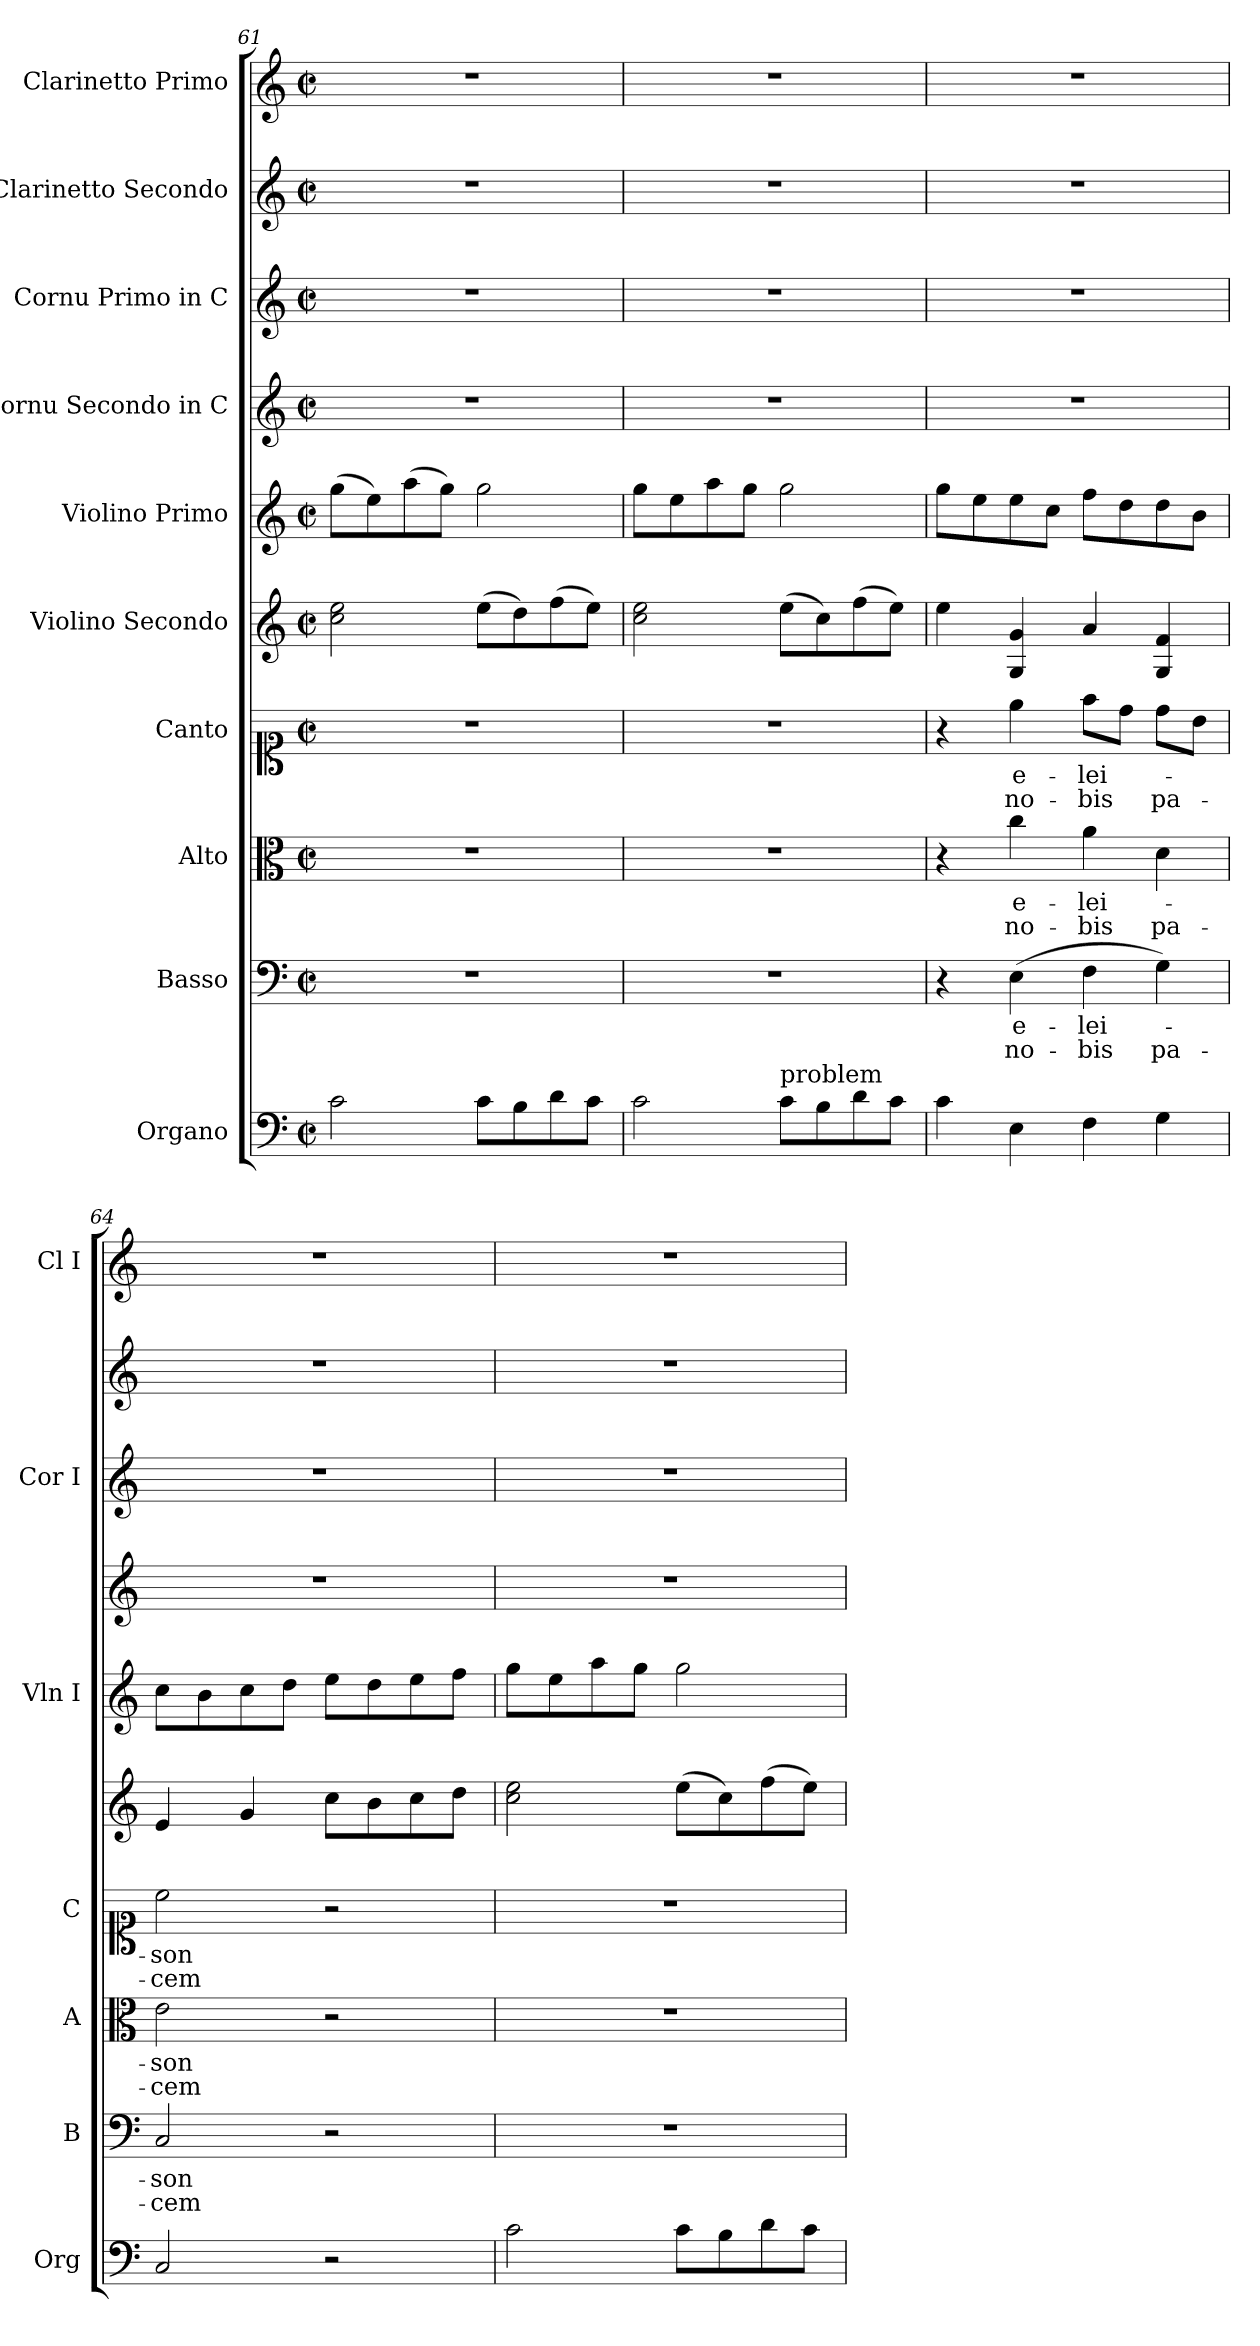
**kern	**kern	**text	**text	**kern	**text	**text	**kern	**text	**text	**kern	**kern	**kern	**kern	**kern	**kern
*part10	*part9	*part9	*part9	*part8	*part8	*part8	*part7	*part7	*part7	*part6	*part5	*part4	*part3	*part2	*part1
*staff10	*staff9	*staff9	*staff9	*staff8	*staff8	*staff8	*staff7	*staff7	*staff7	*staff6	*staff5	*staff4	*staff3	*staff2	*staff1
*I"Organo	*I"Basso	*	*	*I"Alto	*	*	*I"Canto	*	*	*I"Violino Secondo	*I"Violino Primo	*I"Cornu Secondo in C	*I"Cornu Primo in C	*I"Clarinetto Secondo	*I"Clarinetto Primo
*I'Org	*I'B	*	*	*I'A	*	*	*I'C	*	*	*	*I'Vln I	*	*I'Cor I	*	*I'Cl I
*clefF4	*clefF4	*	*	*clefC3	*	*	*clefC1	*	*	*clefG2	*clefG2	*clefG2	*clefG2	*clefG2	*clefG2
*k[]	*k[]	*	*	*k[]	*	*	*k[]	*	*	*k[]	*k[]	*k[]	*k[]	*k[]	*k[]
*M2/2	*M2/2	*	*	*M2/2	*	*	*M2/2	*	*	*M2/2	*M2/2	*M2/2	*M2/2	*M2/2	*M2/2
*met(c|)	*met(c|)	*	*	*met(c|)	*	*	*met(c|)	*	*	*met(c|)	*met(c|)	*met(c|)	*met(c|)	*met(c|)	*met(c|)
=61	=61	=61	=61	=61	=61	=61	=61	=61	=61	=61	=61	=61	=61	=61	=61
2c	1r	.	.	1r	.	.	1r	.	.	2cc 2ee	(>8ggL	1r	1r	1r	1r
.	.	.	.	.	.	.	.	.	.	.	8ee)	.	.	.	.
.	.	.	.	.	.	.	.	.	.	.	(>8aa	.	.	.	.
.	.	.	.	.	.	.	.	.	.	.	8ggJ)	.	.	.	.
8cL	.	.	.	.	.	.	.	.	.	(>8eeL	2gg	.	.	.	.
8B	.	.	.	.	.	.	.	.	.	8dd)	.	.	.	.	.
8d	.	.	.	.	.	.	.	.	.	(>8ff	.	.	.	.	.
8cJ	.	.	.	.	.	.	.	.	.	8eeJ)	.	.	.	.	.
=62	=62	=62	=62	=62	=62	=62	=62	=62	=62	=62	=62	=62	=62	=62	=62
2c	1r	.	.	1r	.	.	1r	.	.	2cc 2ee	8ggL	1r	1r	1r	1r
.	.	.	.	.	.	.	.	.	.	.	8ee	.	.	.	.
.	.	.	.	.	.	.	.	.	.	.	8aa	.	.	.	.
.	.	.	.	.	.	.	.	.	.	.	8ggJ	.	.	.	.
!LO:TX:a:t=problem	!	!	!	!	!	!	!	!	!	!	!	!	!	!	!
8cL	.	.	.	.	.	.	.	.	.	(>8eeL	2gg	.	.	.	.
8B	.	.	.	.	.	.	.	.	.	8cc)	.	.	.	.	.
8d	.	.	.	.	.	.	.	.	.	(>8ff	.	.	.	.	.
8cJ	.	.	.	.	.	.	.	.	.	8eeJ)	.	.	.	.	.
=63	=63	=63	=63	=63	=63	=63	=63	=63	=63	=63	=63	=63	=63	=63	=63
4c	4r	.	.	4r	.	.	4r	.	.	4ee	8ggL	1r	1r	1r	1r
.	.	.	.	.	.	.	.	.	.	.	8ee	.	.	.	.
4E	(>4E	e-	no-	4cc	e-	no-	4ee	e-	no-	4G 4g	8ee	.	.	.	.
.	.	.	.	.	.	.	.	.	.	.	8ccJ	.	.	.	.
4F	4F	-lei-	-bis	4a	-lei-	-bis	8ffL	-lei-	-bis	4a	8ffL	.	.	.	.
.	.	.	.	.	.	.	8ddJ	.	.	.	8dd	.	.	.	.
4G	4G)	.	pa-	4d	.	pa-	8ddL	.	pa-	4G 4f	8dd	.	.	.	.
.	.	.	.	.	.	.	8bJ	.	.	.	8bJ	.	.	.	.
=64	=64	=64	=64	=64	=64	=64	=64	=64	=64	=64	=64	=64	=64	=64	=64
2C	2C	-son	-cem	2e	-son	-cem	2cc	-son	-cem	4e	8ccL	1r	1r	1r	1r
.	.	.	.	.	.	.	.	.	.	.	8b	.	.	.	.
.	.	.	.	.	.	.	.	.	.	4g	8cc	.	.	.	.
.	.	.	.	.	.	.	.	.	.	.	8ddJ	.	.	.	.
2r	2r	.	.	2r	.	.	2r	.	.	8ccL	8eeL	.	.	.	.
.	.	.	.	.	.	.	.	.	.	8b	8dd	.	.	.	.
.	.	.	.	.	.	.	.	.	.	8cc	8ee	.	.	.	.
.	.	.	.	.	.	.	.	.	.	8ddJ	8ffJ	.	.	.	.
=65	=65	=65	=65	=65	=65	=65	=65	=65	=65	=65	=65	=65	=65	=65	=65
2c	1r	.	.	1r	.	.	1r	.	.	2cc 2ee	8ggL	1r	1r	1r	1r
.	.	.	.	.	.	.	.	.	.	.	8ee	.	.	.	.
.	.	.	.	.	.	.	.	.	.	.	8aa	.	.	.	.
.	.	.	.	.	.	.	.	.	.	.	8ggJ	.	.	.	.
8cL	.	.	.	.	.	.	.	.	.	(>8eeL	2gg	.	.	.	.
8B	.	.	.	.	.	.	.	.	.	8cc)	.	.	.	.	.
8d	.	.	.	.	.	.	.	.	.	(>8ff	.	.	.	.	.
8cJ	.	.	.	.	.	.	.	.	.	8eeJ)	.	.	.	.	.
=	=	=	=	=	=	=	=	=	=	=	=	=	=	=	=
*-	*-	*-	*-	*-	*-	*-	*-	*-	*-	*-	*-	*-	*-	*-	*-
